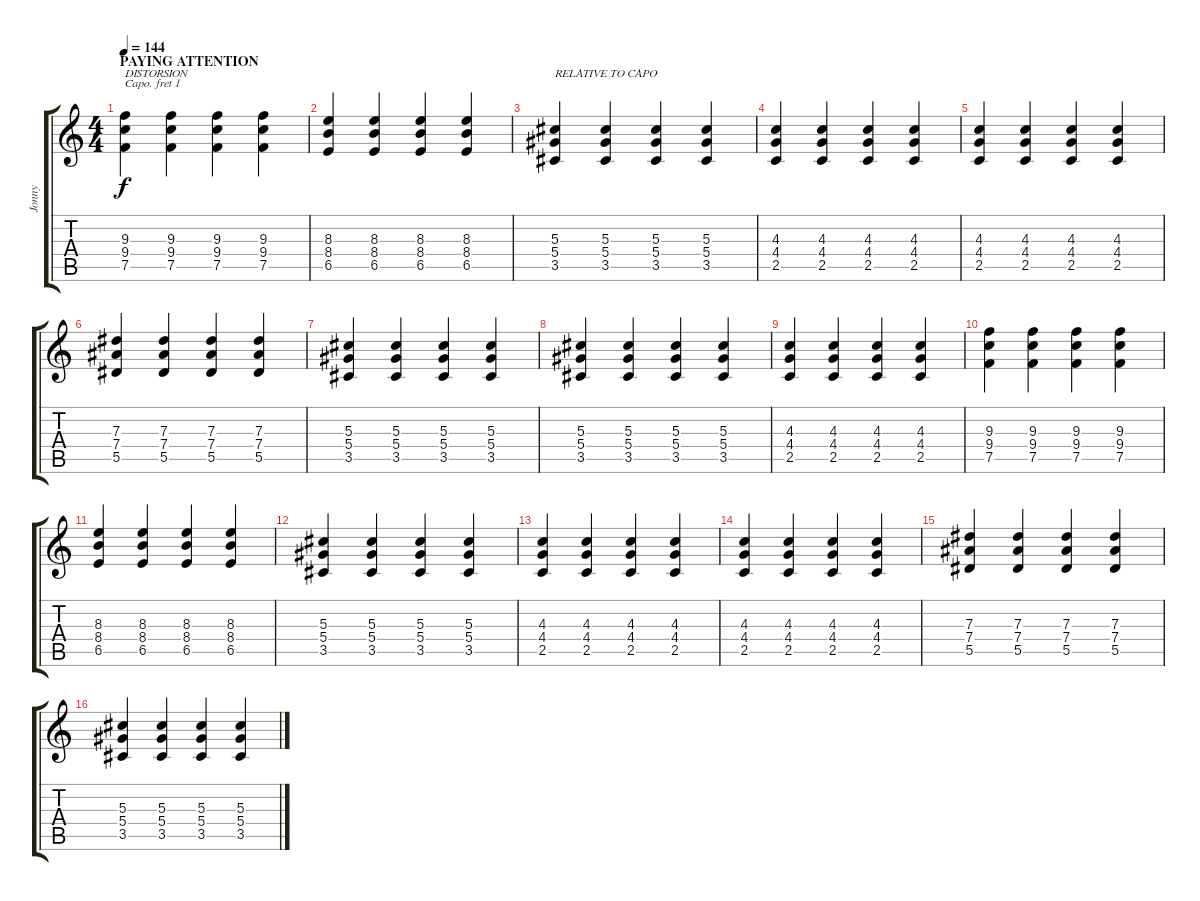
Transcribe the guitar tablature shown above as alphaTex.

\track ("Jonny" "Jonny") {instrument overdrivenguitar}
\staff {score tabs}
\capo 1
\tuning (E4 B3 G3 D3 A2 E2) {hide}
\ts (4 4)
\section ("" "PAYING ATTENTION")
\tempo 144
\clef g2
\ks c
(9.3 9.4 7.5).4{txt "DISTORSION" dy f volume 14 instrument overdrivenguitar} (9.3 9.4 7.5).4 (9.3 9.4 7.5).4 (9.3 9.4 7.5).4 |
(8.3 8.4 6.5).4 (8.3 8.4 6.5).4 (8.3 8.4 6.5).4 (8.3 8.4 6.5).4 |
(5.3 5.4 3.5).4{txt "RELATIVE TO CAPO"} (5.3 5.4 3.5).4 (5.3 5.4 3.5).4 (5.3 5.4 3.5).4 |
(4.3 4.4 2.5).4 (4.3 4.4 2.5).4 (4.3 4.4 2.5).4 (4.3 4.4 2.5).4 |
(4.3 4.4 2.5).4 (4.3 4.4 2.5).4 (4.3 4.4 2.5).4 (4.3 4.4 2.5).4 |
(7.3 7.4 5.5).4 (7.3 7.4 5.5).4 (7.3 7.4 5.5).4 (7.3 7.4 5.5).4 |
(5.3 5.4 3.5).4 (5.3 5.4 3.5).4 (5.3 5.4 3.5).4 (5.3 5.4 3.5).4 |
(5.3 5.4 3.5).4 (5.3 5.4 3.5).4 (5.3 5.4 3.5).4 (5.3 5.4 3.5).4 |
(4.3 4.4 2.5).4 (4.3 4.4 2.5).4 (4.3 4.4 2.5).4 (4.3 4.4 2.5).4 |
(9.3 9.4 7.5).4 (9.3 9.4 7.5).4 (9.3 9.4 7.5).4 (9.3 9.4 7.5).4 |
(8.3 8.4 6.5).4 (8.3 8.4 6.5).4 (8.3 8.4 6.5).4 (8.3 8.4 6.5).4 |
(5.3 5.4 3.5).4 (5.3 5.4 3.5).4 (5.3 5.4 3.5).4 (5.3 5.4 3.5).4 |
(4.3 4.4 2.5).4 (4.3 4.4 2.5).4 (4.3 4.4 2.5).4 (4.3 4.4 2.5).4 |
(4.3 4.4 2.5).4 (4.3 4.4 2.5).4 (4.3 4.4 2.5).4 (4.3 4.4 2.5).4 |
(7.3 7.4 5.5).4 (7.3 7.4 5.5).4 (7.3 7.4 5.5).4 (7.3 7.4 5.5).4 |
(5.3 5.4 3.5).4 (5.3 5.4 3.5).4 (5.3 5.4 3.5).4 (5.3 5.4 3.5).4
